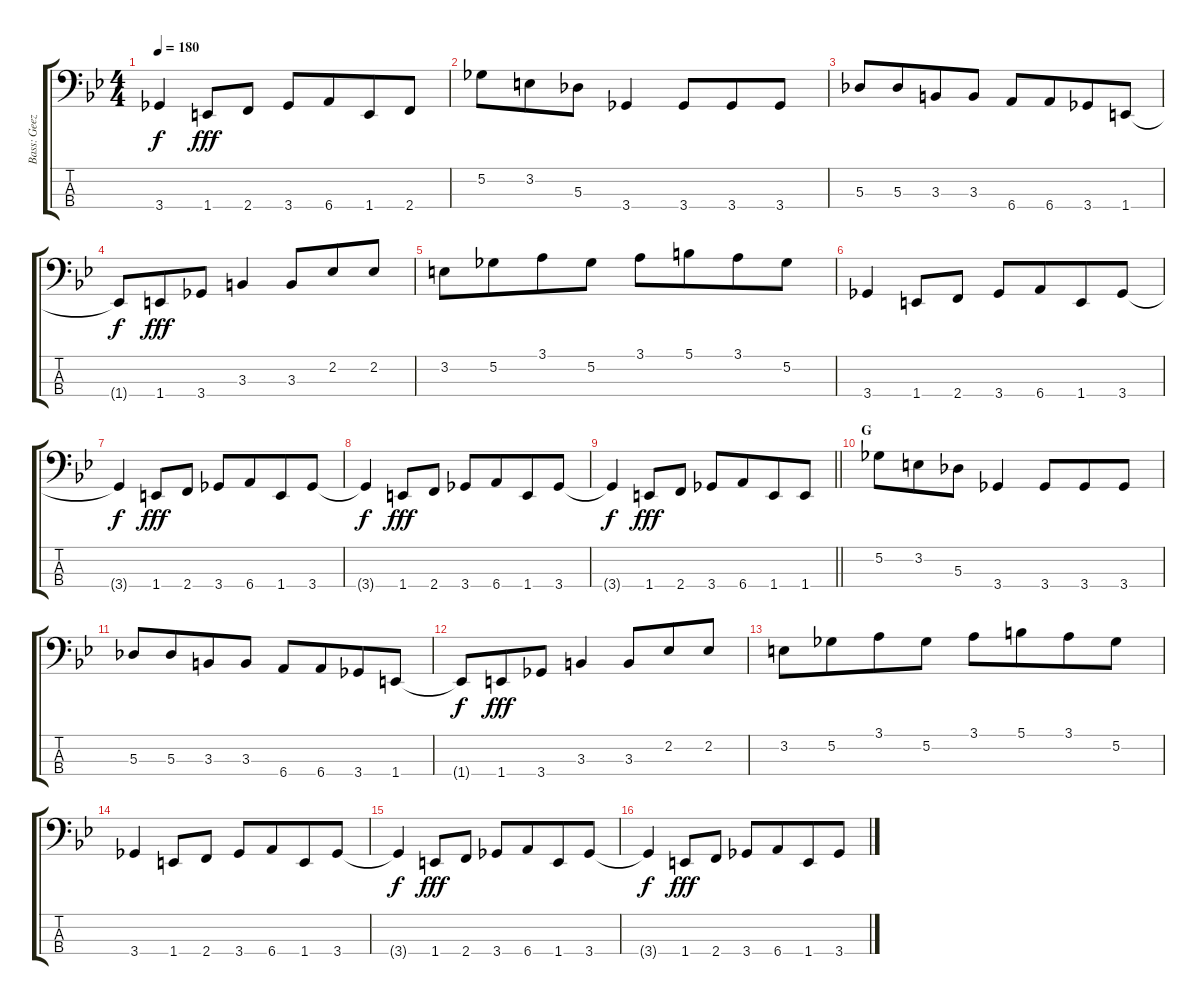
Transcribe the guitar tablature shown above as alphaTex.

\track ("Bass: Geezer" "Bass: Geez") {instrument electricbassfinger}
\staff {score tabs}
\tuning (Gb2 Db2 Ab1 Eb1) {hide}
\ts (4 4)
\tempo 180
\clef f4
\ks bb
3.4{t}.4{dy f} 1.4.8{dy fff} 2.4.8 3.4.8 6.4.8{beam merge} 1.4.8 2.4.8 |
5.2.8 3.2.8{beam merge} 5.3.8 3.4.4 3.4.8{beam merge} 3.4.8 3.4.8 |
5.3.8 5.3.8{beam merge} 3.3.8 3.3.8 6.4.8{beam merge} 6.4.8{beam merge} 3.4.8{beam merge} 1.4.8 |
1.4{t}.8{dy f} 1.4.8{dy fff beam merge} 3.4.8 3.3.4 3.3.8{beam merge} 2.2.8 2.2.8 |
3.2.8 5.2.8{beam merge} 3.1.8 5.2.8 3.1.8{beam merge} 5.1.8{beam merge} 3.1.8{beam merge} 5.2.8 |
3.4.4 1.4.8 2.4.8 3.4.8 6.4.8{beam merge} 1.4.8 3.4.8 |
3.4{t}.4{dy f} 1.4.8{dy fff} 2.4.8 3.4.8 6.4.8{beam merge} 1.4.8 3.4.8 |
3.4{t}.4{dy f} 1.4.8{dy fff} 2.4.8 3.4.8 6.4.8{beam merge} 1.4.8 3.4.8 |
\barLineRight lightlight
3.4{t}.4{dy f} 1.4.8{dy fff} 2.4.8 3.4.8 6.4.8{beam merge} 1.4.8 1.4.8 |
\section ("" "G")
5.2.8 3.2.8{beam merge} 5.3.8 3.4.4 3.4.8{beam merge} 3.4.8 3.4.8 |
5.3.8 5.3.8{beam merge} 3.3.8 3.3.8 6.4.8{beam merge} 6.4.8{beam merge} 3.4.8{beam merge} 1.4.8 |
1.4{t}.8{dy f} 1.4.8{dy fff beam merge} 3.4.8 3.3.4 3.3.8{beam merge} 2.2.8 2.2.8 |
3.2.8 5.2.8{beam merge} 3.1.8 5.2.8 3.1.8{beam merge} 5.1.8{beam merge} 3.1.8{beam merge} 5.2.8 |
3.4.4 1.4.8 2.4.8 3.4.8 6.4.8{beam merge} 1.4.8 3.4.8 |
3.4{t}.4{dy f} 1.4.8{dy fff} 2.4.8 3.4.8 6.4.8{beam merge} 1.4.8 3.4.8 |
3.4{t}.4{dy f} 1.4.8{dy fff} 2.4.8 3.4.8 6.4.8{beam merge} 1.4.8 3.4.8
